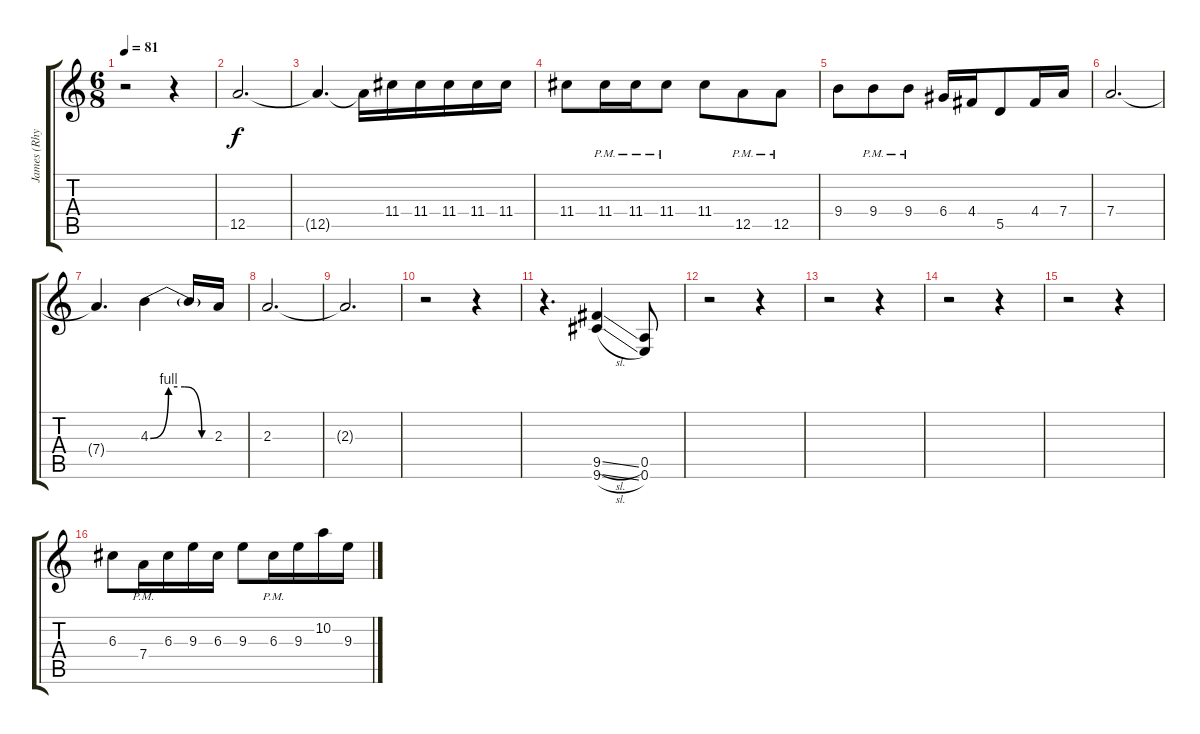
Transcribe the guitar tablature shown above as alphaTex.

\track ("James (Rhythm Guitar)" "James (Rhy") {instrument distortionguitar}
\staff {score tabs}
\tuning (E4 B3 G3 D3 A2 E2) {hide}
\ts (6 8)
\tempo 81
\clef g2
\ks c
r.2{dy f} r.4 |
12.5.2{d} |
12.5{t}.4{d} 12.5{t}.16 11.4.16 11.4.16 11.4.16 11.4.16 11.4.16 |
11.4.8 11.4{pm}.16 11.4{pm}.16 11.4{pm}.8 11.4.8 12.5{pm}.8 12.5{pm}.8 |
9.4.8 9.4{pm}.8 9.4{pm}.8 6.4.16 4.4.16 5.5.8 4.4.16 7.4.16 |
7.4.2{d} |
7.4{t}.4{d} 4.3{be (custom 0 0 17 4 32 4 48 0 60 0)}.4 4.3{t}.16 2.3.16 |
2.3.2{d} |
2.3{t}.2{d} |
r.2 r.4 |
r.4{d} (9.5{sl} 9.6{sl}).4 (0.5 0.6).8 |
r.2 r.4 |
r.2 r.4 |
r.2 r.4 |
r.2 r.4 |
6.3.8 7.4{pm}.16 6.3.16 9.3.16 6.3.16 9.3.8 6.3{pm}.16 9.3.16 10.2.16 9.3.16
